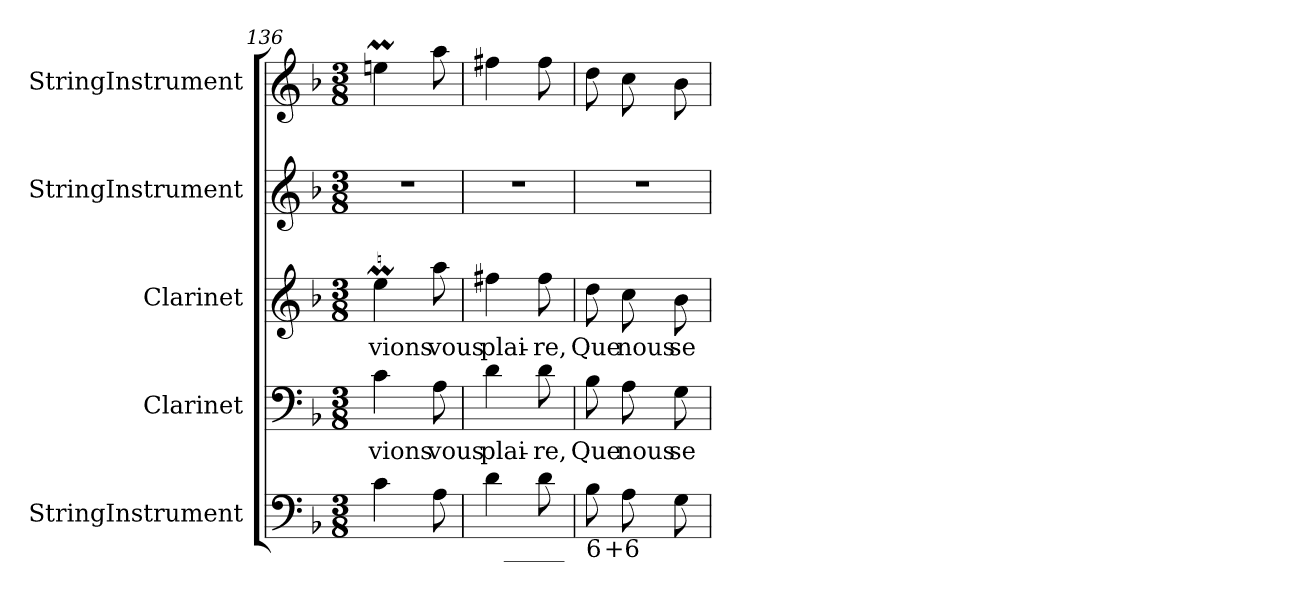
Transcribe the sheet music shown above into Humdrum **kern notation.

**kern	**kern	**text	**kern	**text	**kern	**kern
*part5	*part4	*part4	*part3	*part3	*part2	*part1
*staff5	*staff4	*staff4	*staff3	*staff3	*staff2	*staff1
*I"StringInstrument	*I"Clarinet	*	*I"Clarinet	*	*I"StringInstrument	*I"StringInstrument
*I'Str	*I'Cl	*	*I'Cl	*	*I'Str	*I'Str
*clefF4	*clefF4	*	*clefG2	*	*clefG2	*clefG2
*	*ITrd1c2	*	*ITrd1c2	*	*	*
*k[b-]	*k[b-e-a-]	*	*k[b-e-a-]	*	*k[b-]	*k[b-]
*F:	*E-:	*	*E-:	*	*F:	*F:
*M3/8	*M3/8	*	*M3/8	*	*M3/8	*M3/8
=136	=136	=136	=136	=136	=136	=136
4c\	4B-\	-vions	4ddM\	-vions	4.r	4eenm\
8A\	8G\	vous	8gg\	vous	.	8aa\
!!LO:LB:g=z
=137	=137	=137	=137	=137	=137	=137
!LO:TX:b:t=#	!	!	!	!	!	!
*^	*	*	*	*	*	*
4d\	16ryy	4c\	plai-	4een\	plai-	4.r	4ff#X\
!	!LO:TX:b:t=_____	!	!	!	!	!	!
.	4ryy	.	.	.	.	.	.
8d\	.	8c\	-re,	8ee\	-re,	.	8ff#\
.	16ryy	.	.	.	.	.	.
=138	=138	=138	=138	=138	=138	=138	=138
!LO:TX:b:t=6	!	!	!	!	!	!	!
8B-\	16ryy	8A-\	Que	8cc\	Que	4.r	8dd\
!	!LO:TX:b:t=+6	!	!	!	!	!	!
.	4ryy	.	.	.	.	.	.
8A\	.	8G\	nous	8b-\	nous	.	8cc\
8G\	.	8F\	se-	8a-\	se-	.	8b-\
.	16ryy	.	.	.	.	.	.
*v	*v	*	*	*	*	*	*
=	=	=	=	=	=	=
*-	*-	*-	*-	*-	*-	*-
